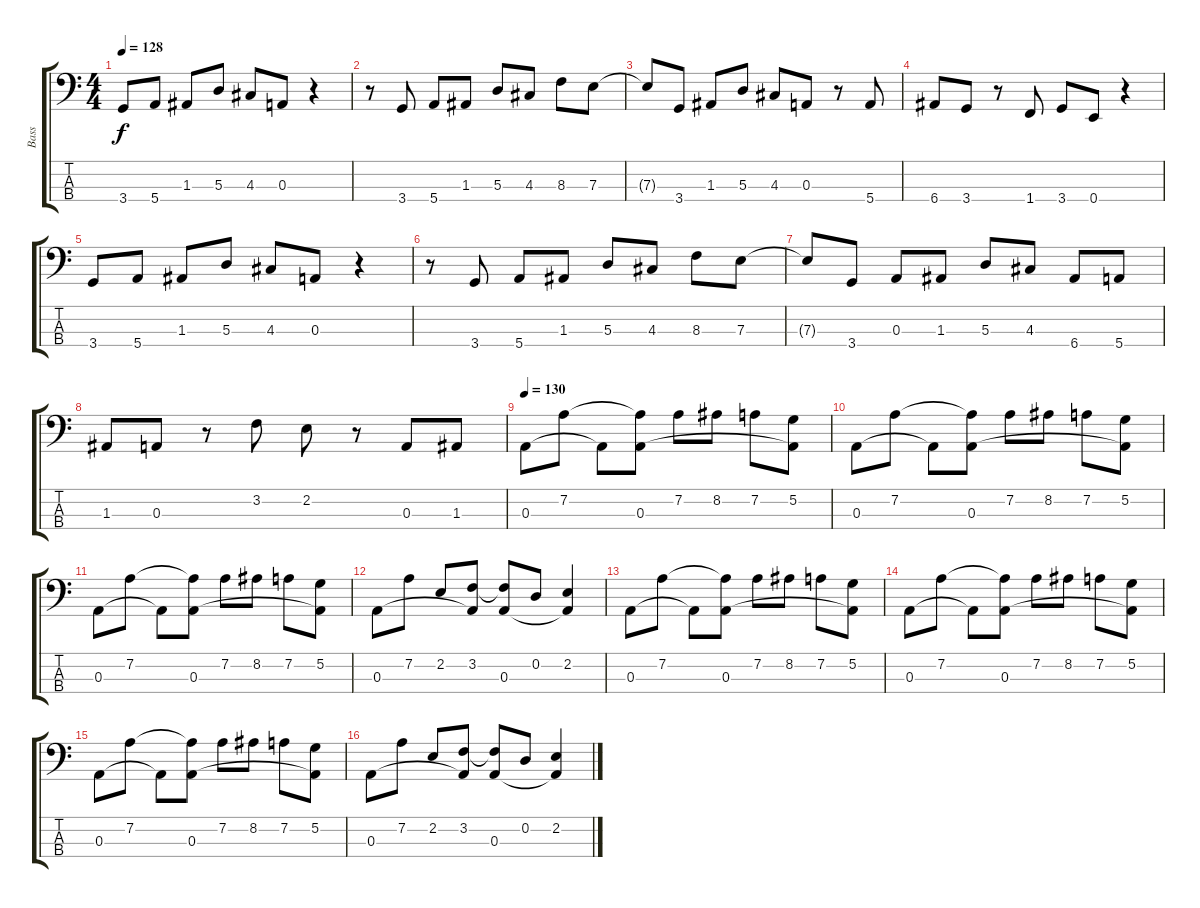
\track ("Bass" "Bass") {instrument electricbassfinger}
\staff {score tabs}
\tuning (G2 D2 A1 E1) {hide}
\ts (4 4)
\tempo 128
\clef f4
\ks c
3.4.8{dy f} 5.4.8 1.3.8 5.3.8 4.3.8 0.3.8 r.4 |
r.8 3.4.8 5.4.8 1.3.8 5.3.8 4.3.8 8.3.8 7.3.8 |
7.3{t}.8 3.4.8 1.3.8 5.3.8 4.3.8 0.3.8 r.8 5.4.8 |
6.4.8 3.4.8 r.8 1.4.8 3.4.8 0.4.8 r.4 |
3.4.8 5.4.8 1.3.8 5.3.8 4.3.8 0.3.8 r.4 |
r.8 3.4.8 5.4.8 1.3.8 5.3.8 4.3.8 8.3.8 7.3.8 |
7.3{t}.8 3.4.8 0.3.8 1.3.8 5.3.8 4.3.8 6.4.8 5.4.8 |
1.3.8 0.3.8 r.8 3.2.8 2.2.8 r.8 0.3.8 1.3.8 |
\tempo 130
0.3.8 7.2.8 0.3{t}.8 (7.2{t} 0.3).8 7.2.8 8.2.8 7.2.8 (5.2 0.3{t}).8 |
0.3.8 7.2.8 0.3{t}.8 (7.2{t} 0.3).8 7.2.8 8.2.8 7.2.8 (5.2 0.3{t}).8 |
0.3.8 7.2.8 0.3{t}.8 (7.2{t} 0.3).8 7.2.8 8.2.8 7.2.8 (5.2 0.3{t}).8 |
0.3.8 7.2.8 2.2.8 (3.2 0.3{t}).8 (3.2{t} 0.3).8 0.2.8 (2.2 0.3{t}).4 |
0.3.8 7.2.8 0.3{t}.8 (7.2{t} 0.3).8 7.2.8 8.2.8 7.2.8 (5.2 0.3{t}).8 |
0.3.8 7.2.8 0.3{t}.8 (7.2{t} 0.3).8 7.2.8 8.2.8 7.2.8 (5.2 0.3{t}).8 |
0.3.8 7.2.8 0.3{t}.8 (7.2{t} 0.3).8 7.2.8 8.2.8 7.2.8 (5.2 0.3{t}).8 |
0.3.8 7.2.8 2.2.8 (3.2 0.3{t}).8 (3.2{t} 0.3).8 0.2.8 (2.2 0.3{t}).4
